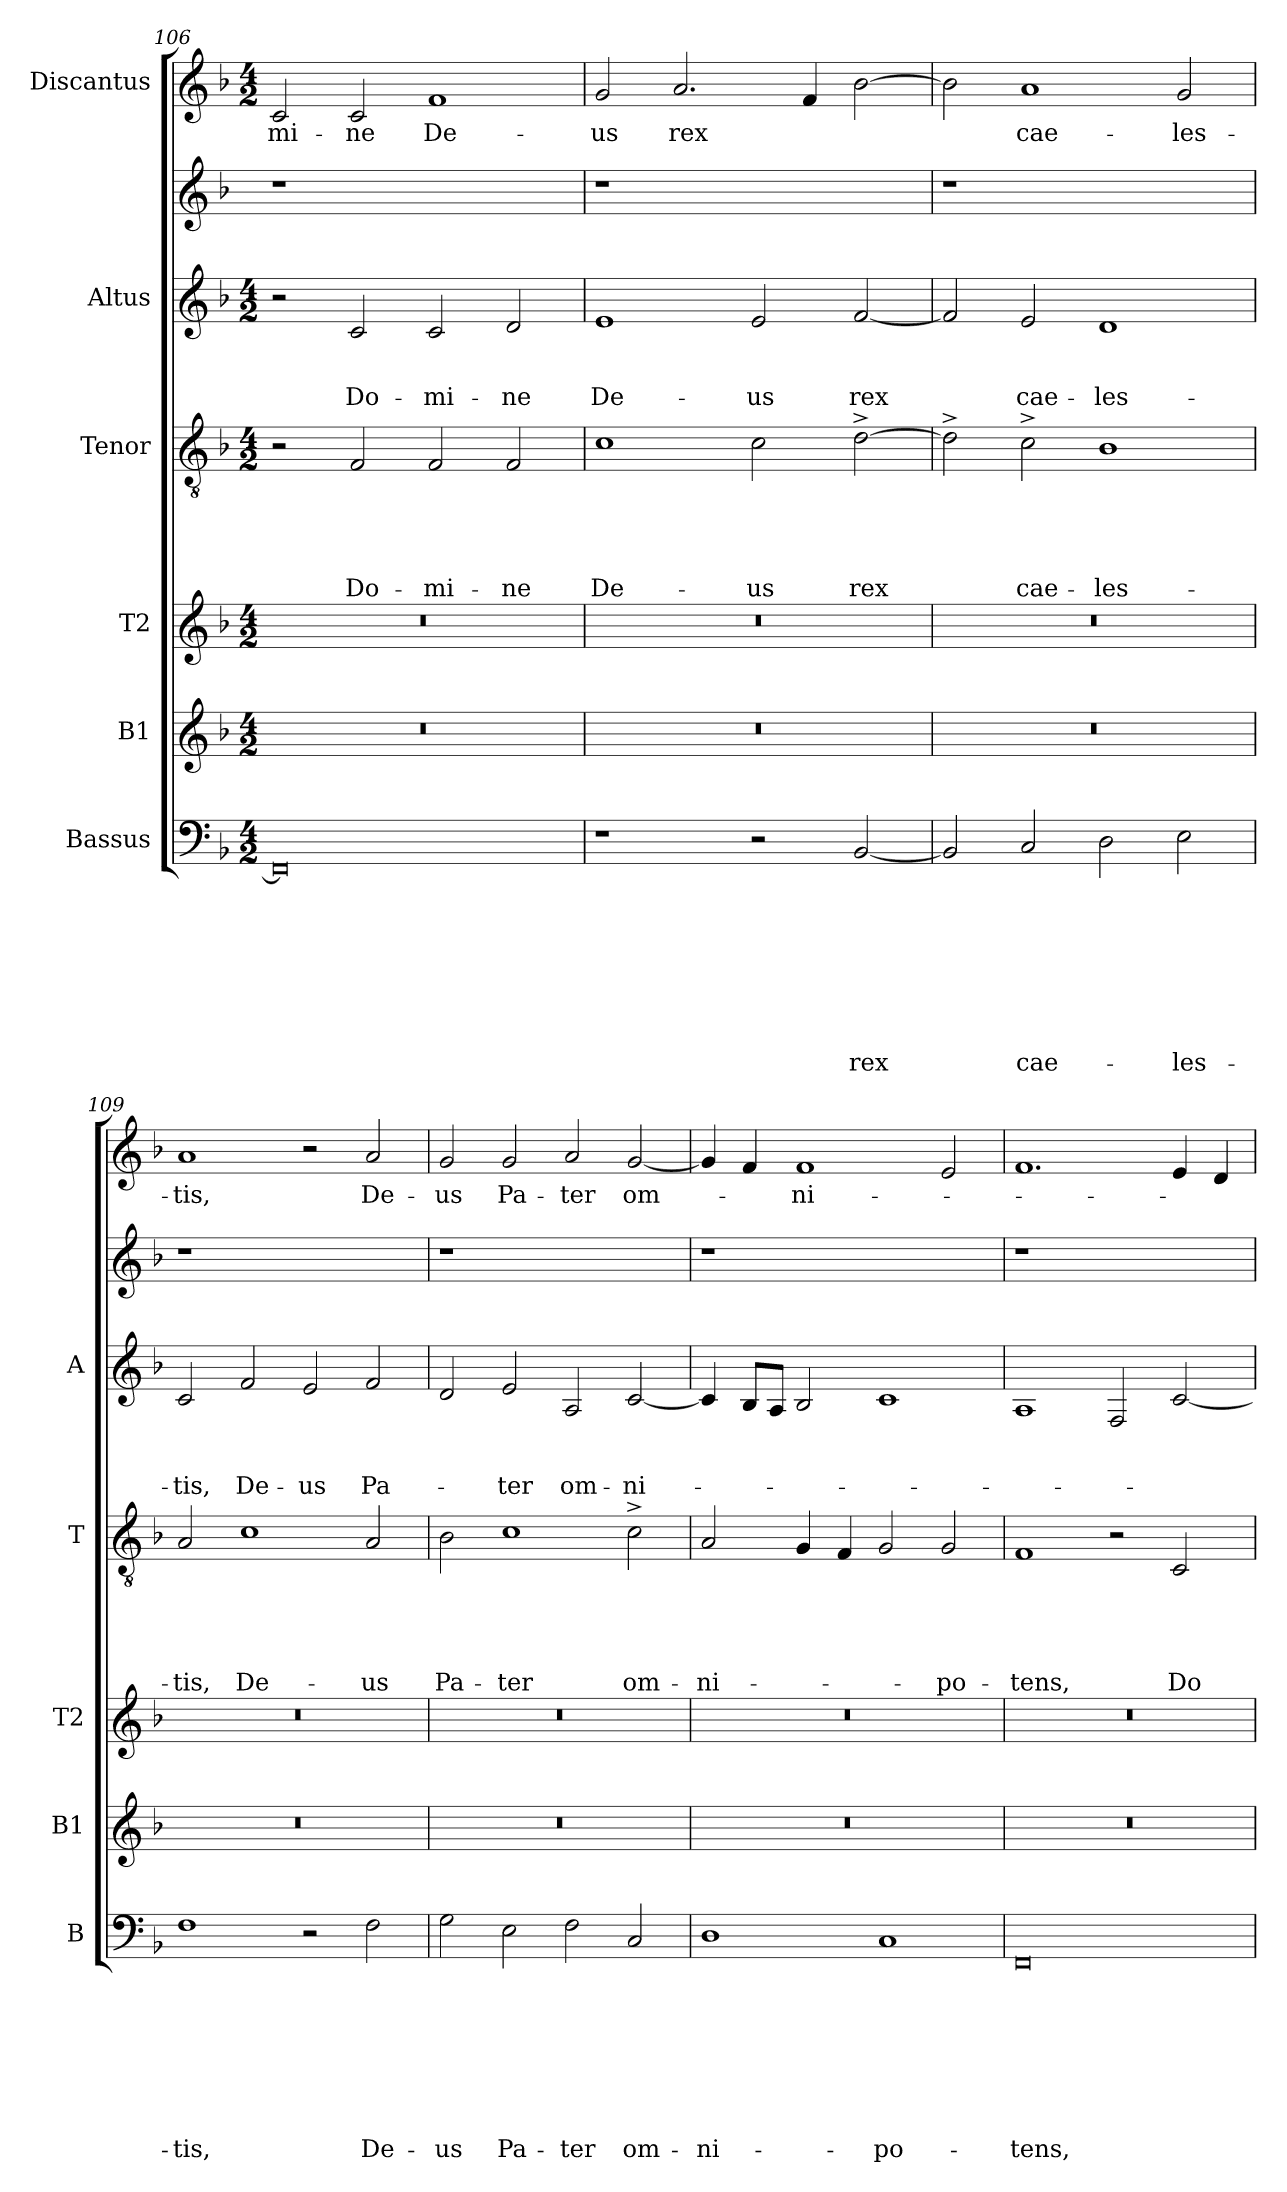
**kern	**text	**text	**text	**text	**text	**text	**text	**text	**kern	**kern	**kern	**text	**text	**text	**text	**text	**kern	**text	**text	**text	**kern	**kern	**text
*part7	*part7	*part7	*part7	*part7	*part7	*part7	*part7	*part7	*part6	*part5	*part4	*part4	*part4	*part4	*part4	*part4	*part3	*part3	*part3	*part3	*part2	*part1	*part1
*staff7	*staff7	*staff7	*staff7	*staff7	*staff7	*staff7	*staff7	*staff7	*staff6	*staff5	*staff4	*staff4	*staff4	*staff4	*staff4	*staff4	*staff3	*staff3	*staff3	*staff3	*staff2	*staff1	*staff1
*I"Bassus	*	*	*	*	*	*	*	*	*I"B1	*I"T2	*I"Tenor	*	*	*	*	*	*I"Altus	*	*	*	*	*I"Discantus	*
*I'B	*	*	*	*	*	*	*	*	*I'B1	*I'T2	*I'T	*	*	*	*	*	*I'A	*	*	*	*	*	*
*clefF4	*	*	*	*	*	*	*	*	*clefG2	*clefG2	*clefGv2	*	*	*	*	*	*clefG2	*	*	*	*clefG2	*clefG2	*
*k[b-]	*	*	*	*	*	*	*	*	*k[b-]	*k[b-]	*k[b-]	*	*	*	*	*	*k[b-]	*	*	*	*k[b-]	*k[b-]	*
*F:	*	*	*	*	*	*	*	*	*F:	*F:	*F:	*	*	*	*	*	*F:	*	*	*	*F:	*F:	*
*M4/2	*	*	*	*	*	*	*	*	*M4/2	*M4/2	*M4/2	*	*	*	*	*	*M4/2	*	*	*	*	*M4/2	*
=106	=106	=106	=106	=106	=106	=106	=106	=106	=106	=106	=106	=106	=106	=106	=106	=106	=106	=106	=106	=106	=106	=106	=106
!	!	!	!	!	!	!	!	!	!	!	!	!	!	!	!	!	!	!	!	!	!	!	!LO:LY:b
0FF]	.	.	.	.	.	.	.	.	0r	0r	2r	.	.	.	.	.	2r	.	.	.	1r	2c/	-mi-
!	!	!	!	!	!	!	!	!	!	!	!	!	!	!	!	!LO:LY:b	!	!	!	!LO:LY:b	!	!	!LO:LY:b
.	.	.	.	.	.	.	.	.	.	.	2F/	.	.	.	.	Do-	2c/	.	.	Do-	.	2c/	-ne
!	!	!	!	!	!	!	!	!	!	!	!	!	!	!	!	!LO:LY:b	!	!	!	!LO:LY:b	!	!	!LO:LY:b
.	.	.	.	.	.	.	.	.	.	.	2F/	.	.	.	.	-mi-	2c/	.	.	-mi-	1ryy	1f	De-
!	!	!	!	!	!	!	!	!	!	!	!	!	!	!	!	!LO:LY:b	!	!	!	!LO:LY:b	!	!	!
.	.	.	.	.	.	.	.	.	.	.	2F/	.	.	.	.	-ne	2d/	.	.	-ne	.	.	.
=107	=107	=107	=107	=107	=107	=107	=107	=107	=107	=107	=107	=107	=107	=107	=107	=107	=107	=107	=107	=107	=107	=107	=107
!	!	!	!	!	!	!	!	!	!	!	!	!	!	!	!	!LO:LY:b	!	!	!	!LO:LY:b	!	!	!LO:LY:b
1r	.	.	.	.	.	.	.	.	0r	0r	1c	.	.	.	.	De-	1e	.	.	De-	1r	2g/	-us
!	!	!	!	!	!	!	!	!	!	!	!	!	!	!	!	!	!	!	!	!	!	!	!LO:LY:b
.	.	.	.	.	.	.	.	.	.	.	.	.	.	.	.	.	.	.	.	.	.	2.a/	rex
!	!	!	!	!	!	!	!	!	!	!	!	!	!	!	!	!LO:LY:b	!	!	!	!LO:LY:b	!	!	!
2r	.	.	.	.	.	.	.	.	.	.	2c\	.	.	.	.	-us	2e/	.	.	-us	1ryy	.	.
.	.	.	.	.	.	.	.	.	.	.	.	.	.	.	.	.	.	.	.	.	.	4f/	.
!	!	!	!	!	!	!	!	!LO:LY:b	!	!	!	!	!	!	!	!LO:LY:b	!	!	!	!LO:LY:b	!	!	!
[<2BB-/	.	.	.	.	.	.	.	rex	.	.	[>2d^>\	.	.	.	.	rex	[<2f/	.	.	rex	.	[>2b-\	.
=108	=108	=108	=108	=108	=108	=108	=108	=108	=108	=108	=108	=108	=108	=108	=108	=108	=108	=108	=108	=108	=108	=108	=108
2BB-/]	.	.	.	.	.	.	.	.	0r	0r	2d^>\]	.	.	.	.	.	2f/]	.	.	.	1r	2b-\]	.
!	!	!	!	!	!	!	!	!LO:LY:b	!	!	!	!	!	!	!	!LO:LY:b	!	!	!	!LO:LY:b	!	!	!LO:LY:b
2C/	.	.	.	.	.	.	.	cae-	.	.	2c^>\	.	.	.	.	cae-	2e/	.	.	cae-	.	1a	cae-
!	!	!	!	!	!	!	!	!	!	!	!	!	!	!	!	!LO:LY:b	!	!	!	!LO:LY:b	!	!	!
2D\	.	.	.	.	.	.	.	.	.	.	1B-	.	.	.	.	-les-	1d	.	.	-les-	1ryy	.	.
!	!	!	!	!	!	!	!	!LO:LY:b	!	!	!	!	!	!	!	!	!	!	!	!	!	!	!LO:LY:b
2E\	.	.	.	.	.	.	.	-les-	.	.	.	.	.	.	.	.	.	.	.	.	.	2g/	-les-
=109	=109	=109	=109	=109	=109	=109	=109	=109	=109	=109	=109	=109	=109	=109	=109	=109	=109	=109	=109	=109	=109	=109	=109
!	!	!	!	!	!	!	!	!LO:LY:b	!	!	!	!	!	!	!	!LO:LY:b	!	!	!	!LO:LY:b	!	!	!LO:LY:b
1F	.	.	.	.	.	.	.	-tis,	0r	0r	2A/	.	.	.	.	-tis,	2c/	.	.	-tis,	1r	1a	-tis,
!	!	!	!	!	!	!	!	!	!	!	!	!	!	!	!	!LO:LY:b	!	!	!	!LO:LY:b	!	!	!
.	.	.	.	.	.	.	.	.	.	.	1c	.	.	.	.	De-	2f/	.	.	De-	.	.	.
!	!	!	!	!	!	!	!	!	!	!	!	!	!	!	!	!	!	!	!	!LO:LY:b	!	!	!
2r	.	.	.	.	.	.	.	.	.	.	.	.	.	.	.	.	2e/	.	.	-us	1ryy	2r	.
!	!	!	!	!	!	!	!	!LO:LY:b	!	!	!	!	!	!	!	!LO:LY:b	!	!	!	!LO:LY:b	!	!	!LO:LY:b
2F\	.	.	.	.	.	.	.	De-	.	.	2A/	.	.	.	.	-us	2f/	.	.	Pa-	.	2a/	De-
=110	=110	=110	=110	=110	=110	=110	=110	=110	=110	=110	=110	=110	=110	=110	=110	=110	=110	=110	=110	=110	=110	=110	=110
!	!	!	!	!	!	!	!	!LO:LY:b	!	!	!	!	!	!	!	!LO:LY:b	!	!	!	!	!	!	!LO:LY:b
2G\	.	.	.	.	.	.	.	-us	0r	0r	2B-\	.	.	.	.	Pa-	2d/	.	.	.	1r	2g/	-us
!	!	!	!	!	!	!	!	!LO:LY:b	!	!	!	!	!	!	!	!LO:LY:b:rj	!	!	!	!LO:LY:b	!	!	!LO:LY:b
2E\	.	.	.	.	.	.	.	Pa-	.	.	1c	.	.	.	.	-ter	2e/	.	.	-ter	.	2g/	Pa-
!	!	!	!	!	!	!	!	!LO:LY:b	!	!	!	!	!	!	!	!	!	!	!	!LO:LY:b	!	!	!LO:LY:b
2F\	.	.	.	.	.	.	.	-ter	.	.	.	.	.	.	.	.	2A/	.	.	om-	1ryy	2a/	-ter
!	!	!	!	!	!	!	!	!LO:LY:b	!	!	!	!	!	!	!	!LO:LY:b	!	!	!	!LO:LY:b	!	!	!LO:LY:b
2C/	.	.	.	.	.	.	.	om-	.	.	2c^>\	.	.	.	.	om-	[<2c/	.	.	-ni-	.	[<2g/	om-
=111	=111	=111	=111	=111	=111	=111	=111	=111	=111	=111	=111	=111	=111	=111	=111	=111	=111	=111	=111	=111	=111	=111	=111
!	!	!	!	!	!	!	!	!LO:LY:b	!	!	!	!	!	!	!	!LO:LY:b	!	!	!	!	!	!	!
1D	.	.	.	.	.	.	.	-ni-	0r	0r	2A/	.	.	.	.	-ni-	4c/]	.	.	.	1r	4g/]	.
.	.	.	.	.	.	.	.	.	.	.	.	.	.	.	.	.	8B-/L	.	.	.	.	4f/	.
.	.	.	.	.	.	.	.	.	.	.	.	.	.	.	.	.	8A/J	.	.	.	.	.	.
!	!	!	!	!	!	!	!	!	!	!	!	!	!	!	!	!	!	!	!	!	!	!	!LO:LY:b
.	.	.	.	.	.	.	.	.	.	.	4G/	.	.	.	.	.	2B-/	.	.	.	.	1f	-ni-
.	.	.	.	.	.	.	.	.	.	.	4F/	.	.	.	.	.	.	.	.	.	.	.	.
!	!	!	!	!	!	!	!	!LO:LY:b	!	!	!	!	!	!	!	!	!	!	!	!	!	!	!
1C	.	.	.	.	.	.	.	-po-	.	.	2G/	.	.	.	.	.	1c	.	.	.	1ryy	.	.
!	!	!	!	!	!	!	!	!	!	!	!	!	!	!	!	!LO:LY:b	!	!	!	!	!	!	!
.	.	.	.	.	.	.	.	.	.	.	2G/	.	.	.	.	-po-	.	.	.	.	.	2e/	.
!!LO:LB:g=z
=112	=112	=112	=112	=112	=112	=112	=112	=112	=112	=112	=112	=112	=112	=112	=112	=112	=112	=112	=112	=112	=112	=112	=112
!	!	!	!	!	!	!	!	!LO:LY:b	!	!	!	!	!	!	!	!LO:LY:b	!	!	!	!	!	!	!
0FF	.	.	.	.	.	.	.	-tens,	0r	0r	1F	.	.	.	.	-tens,	1A	.	.	.	1r	1.f	.
.	.	.	.	.	.	.	.	.	.	.	2r	.	.	.	.	.	2F/	.	.	.	1ryy	.	.
!	!	!	!	!	!	!	!	!	!	!	!	!	!	!	!	!LO:LY:b	!	!	!	!	!	!	!
.	.	.	.	.	.	.	.	.	.	.	2C/	.	.	.	.	Do-	[<2c/	.	.	.	.	4e/	.
.	.	.	.	.	.	.	.	.	.	.	.	.	.	.	.	.	.	.	.	.	.	4d/	.
=	=	=	=	=	=	=	=	=	=	=	=	=	=	=	=	=	=	=	=	=	=	=	=
*-	*-	*-	*-	*-	*-	*-	*-	*-	*-	*-	*-	*-	*-	*-	*-	*-	*-	*-	*-	*-	*-	*-	*-
